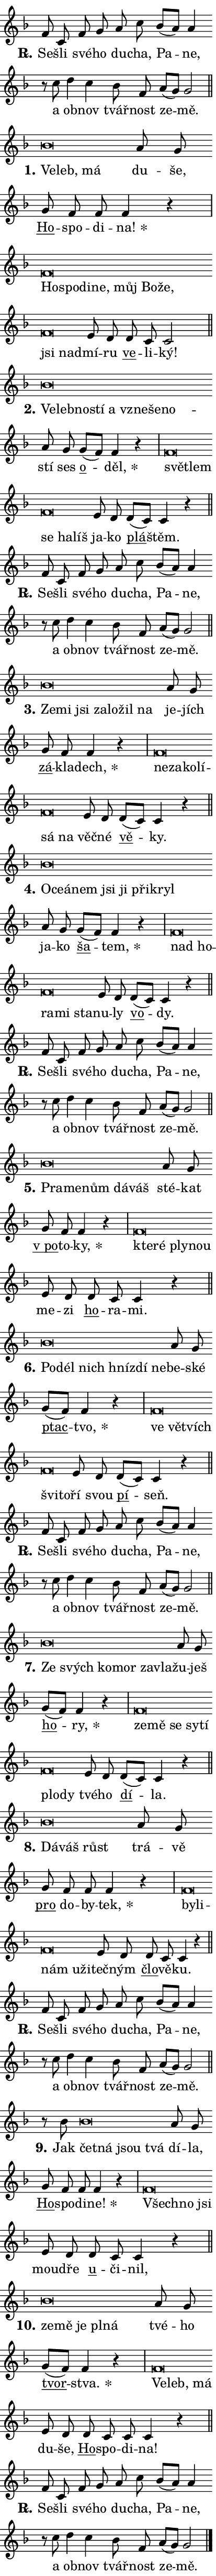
\version "2.24.0"
\header { tagline = "" }
\paper {
  indent = 0\cm
  top-margin = 0\cm
  right-margin = 0.13\cm % to fit lyric hyphens
  bottom-margin = 0\cm
  left-margin = 0\cm
  paper-width = 7\cm
  page-breaking = #ly:one-page-breaking
  system-system-spacing.basic-distance = #11
  score-system-spacing.basic-distance = #11
  ragged-last = ##f
}


%% Author: Thomas Morley
%% https://lists.gnu.org/archive/html/lilypond-user/2020-05/msg00002.html
#(define (line-position grob)
"Returns position of @var[grob} in current system:
   @code{'start}, if at first time-step
   @code{'end}, if at last time-step
   @code{'middle} otherwise
"
  (let* ((col (ly:item-get-column grob))
         (ln (ly:grob-object col 'left-neighbor))
         (rn (ly:grob-object col 'right-neighbor))
         (col-to-check-left (if (ly:grob? ln) ln col))
         (col-to-check-right (if (ly:grob? rn) rn col))
         (break-dir-left
           (and
             (ly:grob-property col-to-check-left 'non-musical #f)
             (ly:item-break-dir col-to-check-left)))
         (break-dir-right
           (and
             (ly:grob-property col-to-check-right 'non-musical #f)
             (ly:item-break-dir col-to-check-right))))
        (cond ((eqv? 1 break-dir-left) 'start)
              ((eqv? -1 break-dir-right) 'end)
              (else 'middle))))

#(define (tranparent-at-line-position vctor)
  (lambda (grob)
  "Relying on @code{line-position} select the relevant enry from @var{vctor}.
Used to determine transparency,"
    (case (line-position grob)
      ((end) (not (vector-ref vctor 0)))
      ((middle) (not (vector-ref vctor 1)))
      ((start) (not (vector-ref vctor 2))))))

noteHeadBreakVisibility =
#(define-music-function (break-visibility)(vector?)
"Makes @code{NoteHead}s transparent relying on @var{break-visibility}"
#{
  \override NoteHead.transparent =
    #(tranparent-at-line-position break-visibility)
#})

#(define delete-ledgers-for-transparent-note-heads
  (lambda (grob)
    "Reads whether a @code{NoteHead} is transparent.
If so this @code{NoteHead} is removed from @code{'note-heads} from
@var{grob}, which is supposed to be @code{LedgerLineSpanner}.
As a result ledgers are not printed for this @code{NoteHead}"
    (let* ((nhds-array (ly:grob-object grob 'note-heads))
           (nhds-list
             (if (ly:grob-array? nhds-array)
                 (ly:grob-array->list nhds-array)
                 '()))
           ;; Relies on the transparent-property being done before
           ;; Staff.LedgerLineSpanner.after-line-breaking is executed.
           ;; This is fragile ...
           (to-keep
             (remove
               (lambda (nhd)
                 (ly:grob-property nhd 'transparent #f))
               nhds-list)))
      ;; TODO find a better method to iterate over grob-arrays, similiar
      ;; to filter/remove etc for lists
      ;; For now rebuilt from scratch
      (set! (ly:grob-object grob 'note-heads)  '())
      (for-each
        (lambda (nhd)
          (ly:pointer-group-interface::add-grob grob 'note-heads nhd))
        to-keep))))

squashNotes = {
  \override NoteHead.X-extent = #'(-0.2 . 0.2)
  \override NoteHead.Y-extent = #'(-0.75 . 0)
  \override NoteHead.stencil =
    #(lambda (grob)
       (let ((pos (ly:grob-property grob 'staff-position)))
         (begin
           (if (< pos -7) (display "ERROR: Lower brevis then expected\n") (display ""))
           (if (<= pos -6) ly:text-interface::print ly:note-head::print))))
}
unSquashNotes = {
  \revert NoteHead.X-extent
  \revert NoteHead.Y-extent
  \revert NoteHead.stencil
}

hideNotes = \noteHeadBreakVisibility #begin-of-line-visible
unHideNotes = \noteHeadBreakVisibility #all-visible

% work-around for resetting accidentals
% https://lilypond.org/doc/v2.23/Documentation/notation/displaying-rhythms#unmetered-music
cadenzaMeasure = {
  \cadenzaOff
  \partial 1024 s1024
  \cadenzaOn
}

#(define-markup-command (accent layout props text) (markup?)
  "Underline accented syllable"
  (interpret-markup layout props
    #{\markup \override #'(offset . 4.3) \underline { #text }#}))

responsum = \markup \concat {
  "R" \hspace #-1.05 \path #0.1 #'((moveto 0 0.07) (lineto 0.9 0.8)) \hspace #0.05 "."
}

spaceSize = #0.6828661417322834 % exact space size for TeX Gyre Schola

\layout {
  \context {
    \Staff
    \remove "Time_signature_engraver"
    \override LedgerLineSpanner.after-line-breaking = #delete-ledgers-for-transparent-note-heads
  }
  \context {
    \Lyrics {
      \override LyricSpace.minimum-distance = \spaceSize
      \override LyricText.font-name = #"TeX Gyre Schola"
      \override LyricText.font-size = 1
      \override StanzaNumber.font-name = #"TeX Gyre Schola Bold"
      \override StanzaNumber.font-size = 1
    }
  }
  \context {
    \Score 
    \override NoteHead.text =
      #(lambda (grob) 
        (let ((pos (ly:grob-property grob 'staff-position)))
          #{\markup {
            \combine
              \halign #-0.55 \raise #(if (= pos -6) 0 0.5) \override #'(thickness . 2) \draw-line #'(3.2 . 0)
              \musicglyph "noteheads.sM1"
          }#}))
  }
}

% magnetic-lyrics.ily
%
%   written by
%     Jean Abou Samra <jean@abou-samra.fr>
%     Werner Lemberg <wl@gnu.org>
%
%   adapted by
%     Jiri Hon <jiri.hon@gmail.com>
%
% Version 2022-Apr-15

% https://www.mail-archive.com/lilypond-user@gnu.org/msg149350.html

#(define (Left_hyphen_pointer_engraver context)
   "Collect syllable-hyphen-syllable occurrences in lyrics and store
them in properties.  This engraver only looks to the left.  For
example, if the lyrics input is @code{foo -- bar}, it does the
following.

@itemize @bullet
@item
Set the @code{text} property of the @code{LyricHyphen} grob between
@q{foo} and @q{bar} to @code{foo}.

@item
Set the @code{left-hyphen} property of the @code{LyricText} grob with
text @q{foo} to the @code{LyricHyphen} grob between @q{foo} and
@q{bar}.
@end itemize

Use this auxiliary engraver in combination with the
@code{lyric-@/text::@/apply-@/magnetic-@/offset!} hook."
   (let ((hyphen #f)
         (text #f))
     (make-engraver
      (acknowledgers
       ((lyric-syllable-interface engraver grob source-engraver)
        (set! text grob)))
      (end-acknowledgers
       ((lyric-hyphen-interface engraver grob source-engraver)
        ;(when (not (grob::has-interface grob 'lyric-space-interface))
          (set! hyphen grob)));)
      ((stop-translation-timestep engraver)
       (when (and text hyphen)
         (ly:grob-set-object! text 'left-hyphen hyphen))
       (set! text #f)
       (set! hyphen #f)))))

#(define (lyric-text::apply-magnetic-offset! grob)
   "If the space between two syllables is less than the value in
property @code{LyricText@/.details@/.squash-threshold}, move the right
syllable to the left so that it gets concatenated with the left
syllable.

Use this function as a hook for
@code{LyricText@/.after-@/line-@/breaking} if the
@code{Left_@/hyphen_@/pointer_@/engraver} is active."
   (let ((hyphen (ly:grob-object grob 'left-hyphen #f)))
     (when hyphen
       (let ((left-text (ly:spanner-bound hyphen LEFT)))
         (when (grob::has-interface left-text 'lyric-syllable-interface)
           (let* ((common (ly:grob-common-refpoint grob left-text X))
                  (this-x-ext (ly:grob-extent grob common X))
                  (left-x-ext
                   (begin
                     ;; Trigger magnetism for left-text.
                     (ly:grob-property left-text 'after-line-breaking)
                     (ly:grob-extent left-text common X)))
                  ;; `delta` is the gap width between two syllables.
                  (delta (- (interval-start this-x-ext)
                            (interval-end left-x-ext)))
                  (details (ly:grob-property grob 'details))
                  (threshold (assoc-get 'squash-threshold details 0.2)))
             (when (< delta threshold)
               (let* (;; We have to manipulate the input text so that
                      ;; ligatures crossing syllable boundaries are not
                      ;; disabled.  For languages based on the Latin
                      ;; script this is essentially a beautification.
                      ;; However, for non-Western scripts it can be a
                      ;; necessity.
                      (lt (ly:grob-property left-text 'text))
                      (rt (ly:grob-property grob 'text))
                      (is-space (grob::has-interface hyphen 'lyric-space-interface))
                      (space (if is-space " " ""))
                      (extra-delta (if is-space spaceSize 0))
                      ;; Append new syllable.
                      (ltrt-space (if (and (string? lt) (string? rt))
                                (string-append lt space rt)
                                (make-concat-markup (list lt space rt))))
                      ;; Right-align `ltrt` to the right side.
                      (ltrt-space-markup (grob-interpret-markup
                               grob
                               (make-translate-markup
                                (cons (interval-length this-x-ext) 0)
                                (make-right-align-markup ltrt-space)))))
                 (begin
                   ;; Don't print `left-text`.
                   (ly:grob-set-property! left-text 'stencil #f)
                   ;; Set text and stencil (which holds all collected
                   ;; syllables so far) and shift it to the left.
                   (ly:grob-set-property! grob 'text ltrt-space)
                   (ly:grob-set-property! grob 'stencil ltrt-space-markup)
                   (ly:grob-translate-axis! grob (- (- delta extra-delta)) X))))))))))


#(define (lyric-hyphen::displace-bounds-first grob)
   ;; Make very sure this callback isn't triggered too early.
   (let ((left (ly:spanner-bound grob LEFT))
         (right (ly:spanner-bound grob RIGHT)))
     (ly:grob-property left 'after-line-breaking)
     (ly:grob-property right 'after-line-breaking)
     (ly:lyric-hyphen::print grob)))

squashThreshold = #0.4

\layout {
  \context {
    \Lyrics
    \consists #Left_hyphen_pointer_engraver
    \override LyricText.after-line-breaking =
      #lyric-text::apply-magnetic-offset!
    \override LyricHyphen.stencil = #lyric-hyphen::displace-bounds-first
    \override LyricText.details.squash-threshold = \squashThreshold
    \override LyricHyphen.minimum-distance = 0
    \override LyricHyphen.minimum-length = \squashThreshold
  }
}

squashText = \override LyricText.details.squash-threshold = 9999
unSquashText = \override LyricText.details.squash-threshold = \squashThreshold

leftText = \override LyricText.self-alignment-X = #LEFT
unLeftText = \revert LyricText.self-alignment-X

starOffset = #(lambda (grob) 
                (let ((x_offset (ly:self-alignment-interface::aligned-on-x-parent grob)))
                  (if (= x_offset 0) 0 (+ x_offset 1.2))))

star = #(define-music-function (syllable)(string?)
"Append star separator at the end of a syllable"
#{
  \once \override LyricText.X-offset = #starOffset
  \lyricmode { \markup {
    #syllable
    \override #'((font-name . "TeX Gyre Schola Bold")) \hspace #0.2 \lower #0.65 \larger "*"
  } }
#})

starAccent = #(define-music-function (syllable)(string?)
"Append star separator at the end of a syllable and make accent"
#{
  \once \override LyricText.X-offset = #starOffset
  \lyricmode { \markup {
    \accent #syllable
    \override #'((font-name . "TeX Gyre Schola Bold")) \hspace #0.2 \lower #0.65 \larger "*"
  } }
#})

breath = #(define-music-function (syllable)(string?)
"Append breathing indicator at the end of a syllable"
#{
  \lyricmode { \markup { #syllable "+" } }
#})

optionalBreath = #(define-music-function (syllable)(string?)
"Append optional breathing indicator at the end of a syllable"
#{
  \lyricmode { \markup { #syllable "(+)" } }
#})


\score {
    <<
        \new Voice = "melody" { \cadenzaOn \key f \major \relative { f'8 c f g a c \bar "" bes[( a)] a4 \bar "" r8 c d4 c \bar "" bes8 f \bar "" a[( g)] g2 \cadenzaMeasure \bar "||" \break } }
        \new Lyrics \lyricsto "melody" { \lyricmode { \set stanza = \responsum
Se -- šli své -- ho du -- cha, Pa -- ne, a ob -- nov tvář -- nost ze -- mě. } }
    >>
    \layout {}
}

\score {
    <<
        \new Voice = "melody" { \cadenzaOn \key f \major \relative { \squashNotes bes'\breve*1/16 \hideNotes \breve*1/16 \breve*1/16 \bar "" \unHideNotes \unSquashNotes a8 g \bar "" g f f f4 r \cadenzaMeasure \bar "|" \squashNotes f\breve*1/16 \hideNotes \breve*1/16 \bar "" \breve*1/16 \bar "" \breve*1/16 \bar "" \breve*1/16 \bar "" \breve*1/16 \bar "" \breve*1/16 \bar "" \breve*1/16 \breve*1/16 \bar "" \unHideNotes \unSquashNotes e8 d \bar "" d c c2 \cadenzaMeasure \bar "||" \break } }
        \new Lyrics \lyricsto "melody" { \lyricmode { \set stanza = "1."
\leftText Ve -- \squashText leb, má \unLeftText \unSquashText du -- še, \markup \accent Ho -- spo -- di -- \star na! \leftText Ho -- \squashText spo -- di -- ne, můj Bo -- že, jsi nad -- \unLeftText \unSquashText mí -- ru \markup \accent ve -- li -- ký! } }
    >>
    \layout {}
}

\score {
    <<
        \new Voice = "melody" { \cadenzaOn \key f \major \relative { \squashNotes bes'\breve*1/16 \hideNotes \breve*1/16 \bar "" \breve*1/16 \bar "" \breve*1/16 \bar "" \breve*1/16 \bar "" \breve*1/16 \bar "" \breve*1/16 \breve*1/16 \bar "" \unHideNotes \unSquashNotes a8 g \bar "" g[( f)] f4 r \cadenzaMeasure \bar "|" \squashNotes f\breve*1/16 \hideNotes \breve*1/16 \bar "" \breve*1/16 \bar "" \breve*1/16 \breve*1/16 \bar "" \unHideNotes \unSquashNotes e8 d \bar "" d[( c)] c4 r \cadenzaMeasure \bar "||" \break } }
        \new Lyrics \lyricsto "melody" { \lyricmode { \set stanza = "2."
\leftText Ve -- \squashText leb -- no -- stí a vzne -- še -- no -- \unLeftText \unSquashText stí ses \markup \accent o -- \star děl, \leftText svě -- \squashText tlem se ha -- líš \unLeftText \unSquashText ja -- ko \markup \accent plá -- štěm. } }
    >>
    \layout {}
}

\score {
    <<
        \new Voice = "melody" { \cadenzaOn \key f \major \relative { f'8 c f g a c \bar "" bes[( a)] a4 \bar "" r8 c d4 c \bar "" bes8 f \bar "" a[( g)] g2 \cadenzaMeasure \bar "||" \break } }
        \new Lyrics \lyricsto "melody" { \lyricmode { \set stanza = \responsum
Se -- šli své -- ho du -- cha, Pa -- ne, a ob -- nov tvář -- nost ze -- mě. } }
    >>
    \layout {}
}

\score {
    <<
        \new Voice = "melody" { \cadenzaOn \key f \major \relative { \squashNotes bes'\breve*1/16 \hideNotes \breve*1/16 \bar "" \breve*1/16 \bar "" \breve*1/16 \bar "" \breve*1/16 \bar "" \breve*1/16 \breve*1/16 \bar "" \unHideNotes \unSquashNotes a8 g \bar "" g f f4 r \cadenzaMeasure \bar "|" \squashNotes f\breve*1/16 \hideNotes \breve*1/16 \bar "" \breve*1/16 \bar "" \breve*1/16 \bar "" \breve*1/16 \breve*1/16 \bar "" \unHideNotes \unSquashNotes e8 d \bar "" d[( c)] c4 r \cadenzaMeasure \bar "||" \break } }
        \new Lyrics \lyricsto "melody" { \lyricmode { \set stanza = "3."
\leftText Ze -- \squashText mi jsi za -- lo -- žil na \unLeftText \unSquashText je -- jích \markup \accent zá -- kla -- \star dech, \leftText ne -- \squashText za -- ko -- lí -- sá na \unLeftText \unSquashText věč -- né \markup \accent vě -- ky. } }
    >>
    \layout {}
}

\score {
    <<
        \new Voice = "melody" { \cadenzaOn \key f \major \relative { \squashNotes bes'\breve*1/16 \hideNotes \breve*1/16 \bar "" \breve*1/16 \bar "" \breve*1/16 \bar "" \breve*1/16 \bar "" \breve*1/16 \bar "" \breve*1/16 \breve*1/16 \bar "" \unHideNotes \unSquashNotes a8 g \bar "" g[( f)] f4 r \cadenzaMeasure \bar "|" \squashNotes f\breve*1/16 \hideNotes \breve*1/16 \bar "" \breve*1/16 \bar "" \breve*1/16 \breve*1/16 \bar "" \unHideNotes \unSquashNotes e8 d \bar "" d[( c)] c4 r \cadenzaMeasure \bar "||" \break } }
        \new Lyrics \lyricsto "melody" { \lyricmode { \set stanza = "4."
\leftText O -- \squashText ce -- á -- nem jsi ji při -- kryl \unLeftText \unSquashText ja -- ko \markup \accent ša -- \star tem, \leftText nad \squashText ho -- ra -- mi sta -- \unLeftText \unSquashText nu -- ly \markup \accent vo -- dy. } }
    >>
    \layout {}
}

\score {
    <<
        \new Voice = "melody" { \cadenzaOn \key f \major \relative { f'8 c f g a c \bar "" bes[( a)] a4 \bar "" r8 c d4 c \bar "" bes8 f \bar "" a[( g)] g2 \cadenzaMeasure \bar "||" \break } }
        \new Lyrics \lyricsto "melody" { \lyricmode { \set stanza = \responsum
Se -- šli své -- ho du -- cha, Pa -- ne, a ob -- nov tvář -- nost ze -- mě. } }
    >>
    \layout {}
}

\score {
    <<
        \new Voice = "melody" { \cadenzaOn \key f \major \relative { \squashNotes bes'\breve*1/16 \hideNotes \breve*1/16 \bar "" \breve*1/16 \bar "" \breve*1/16 \breve*1/16 \bar "" \unHideNotes \unSquashNotes a8 g \bar "" g f f4 r \cadenzaMeasure \bar "|" \squashNotes f\breve*1/16 \hideNotes \breve*1/16 \bar "" \breve*1/16 \breve*1/16 \bar "" \unHideNotes \unSquashNotes e8 d \bar "" d c c4 r \cadenzaMeasure \bar "||" \break } }
        \new Lyrics \lyricsto "melody" { \lyricmode { \set stanza = "5."
\leftText Pra -- \squashText me -- nům dá -- váš \unLeftText \unSquashText sté -- kat \markup \accent "v po" -- to -- \star ky, \leftText kte -- \squashText ré ply -- nou \unLeftText \unSquashText me -- zi \markup \accent ho -- ra -- mi. } }
    >>
    \layout {}
}

\score {
    <<
        \new Voice = "melody" { \cadenzaOn \key f \major \relative { \squashNotes bes'\breve*1/16 \hideNotes \breve*1/16 \bar "" \breve*1/16 \bar "" \breve*1/16 \bar "" \breve*1/16 \breve*1/16 \bar "" \unHideNotes \unSquashNotes a8 g \bar "" g[( f)] f4 r \cadenzaMeasure \bar "|" \squashNotes f\breve*1/16 \hideNotes \breve*1/16 \bar "" \breve*1/16 \bar "" \breve*1/16 \breve*1/16 \bar "" \unHideNotes \unSquashNotes e8 d \bar "" d[( c)] c4 r \cadenzaMeasure \bar "||" \break } }
        \new Lyrics \lyricsto "melody" { \lyricmode { \set stanza = "6."
\leftText Po -- \squashText dél nich hníz -- dí ne -- \unLeftText \unSquashText be -- ské \markup \accent ptac -- \star tvo, \leftText ve \squashText vět -- vích švi -- to -- \unLeftText \unSquashText ří svou \markup \accent pí -- seň. } }
    >>
    \layout {}
}

\score {
    <<
        \new Voice = "melody" { \cadenzaOn \key f \major \relative { f'8 c f g a c \bar "" bes[( a)] a4 \bar "" r8 c d4 c \bar "" bes8 f \bar "" a[( g)] g2 \cadenzaMeasure \bar "||" \break } }
        \new Lyrics \lyricsto "melody" { \lyricmode { \set stanza = \responsum
Se -- šli své -- ho du -- cha, Pa -- ne, a ob -- nov tvář -- nost ze -- mě. } }
    >>
    \layout {}
}

\score {
    <<
        \new Voice = "melody" { \cadenzaOn \key f \major \relative { \squashNotes bes'\breve*1/16 \hideNotes \breve*1/16 \bar "" \breve*1/16 \bar "" \breve*1/16 \bar "" \breve*1/16 \breve*1/16 \bar "" \unHideNotes \unSquashNotes a8 g \bar "" g[( f)] f4 r \cadenzaMeasure \bar "|" \squashNotes f\breve*1/16 \hideNotes \breve*1/16 \bar "" \breve*1/16 \bar "" \breve*1/16 \bar "" \breve*1/16 \bar "" \breve*1/16 \breve*1/16 \bar "" \unHideNotes \unSquashNotes e8 d \bar "" d[( c)] c4 r \cadenzaMeasure \bar "||" \break } }
        \new Lyrics \lyricsto "melody" { \lyricmode { \set stanza = "7."
\leftText Ze \squashText svých ko -- mor za -- vla -- \unLeftText \unSquashText žu -- ješ \markup \accent ho -- \star ry, \leftText ze -- \squashText mě se sy -- tí plo -- dy \unLeftText \unSquashText tvé -- ho \markup \accent dí -- la. } }
    >>
    \layout {}
}

\score {
    <<
        \new Voice = "melody" { \cadenzaOn \key f \major \relative { \squashNotes bes'\breve*1/16 \hideNotes \breve*1/16 \breve*1/16 \bar "" \unHideNotes \unSquashNotes a8 g \bar "" g f f f4 r \cadenzaMeasure \bar "|" \squashNotes f\breve*1/16 \hideNotes \breve*1/16 \bar "" \breve*1/16 \bar "" \breve*1/16 \breve*1/16 \bar "" \unHideNotes \unSquashNotes e8 d \bar "" d c c4 r \cadenzaMeasure \bar "||" \break } }
        \new Lyrics \lyricsto "melody" { \lyricmode { \set stanza = "8."
\leftText Dá -- \squashText váš růst \unLeftText \unSquashText trá -- vě \markup \accent pro do -- by -- \star tek, \leftText by -- \squashText li -- nám u -- ži -- \unLeftText \unSquashText teč -- ným \markup \accent člo -- vě -- ku. } }
    >>
    \layout {}
}

\score {
    <<
        \new Voice = "melody" { \cadenzaOn \key f \major \relative { f'8 c f g a c \bar "" bes[( a)] a4 \bar "" r8 c d4 c \bar "" bes8 f \bar "" a[( g)] g2 \cadenzaMeasure \bar "||" \break } }
        \new Lyrics \lyricsto "melody" { \lyricmode { \set stanza = \responsum
Se -- šli své -- ho du -- cha, Pa -- ne, a ob -- nov tvář -- nost ze -- mě. } }
    >>
    \layout {}
}

\score {
    <<
        \new Voice = "melody" { \cadenzaOn \key f \major \relative { r8 bes' \squashNotes bes\breve*1/16 \hideNotes \breve*1/16 \bar "" \breve*1/16 \breve*1/16 \bar "" \unHideNotes \unSquashNotes a8 g \bar "" g f f f4 r \cadenzaMeasure \bar "|" \squashNotes f\breve*1/16 \hideNotes \breve*1/16 \breve*1/16 \bar "" \unHideNotes \unSquashNotes e8 d \bar "" d c c4 r \cadenzaMeasure \bar "||" \break } }
        \new Lyrics \lyricsto "melody" { \lyricmode { \set stanza = "9."
Jak \leftText čet -- \squashText ná jsou tvá \unLeftText \unSquashText dí -- la, \markup \accent Ho -- spo -- di -- \star ne! \leftText Všech -- \squashText no jsi \unLeftText \unSquashText mou -- dře \markup \accent u -- či -- nil, } }
    >>
    \layout {}
}

\score {
    <<
        \new Voice = "melody" { \cadenzaOn \key f \major \relative { \squashNotes bes'\breve*1/16 \hideNotes \breve*1/16 \bar "" \breve*1/16 \bar "" \breve*1/16 \breve*1/16 \bar "" \unHideNotes \unSquashNotes a8 g \bar "" g[( f)] f4 r \cadenzaMeasure \bar "|" \squashNotes f\breve*1/16 \hideNotes \breve*1/16 \breve*1/16 \bar "" \unHideNotes \unSquashNotes e8 d \bar "" d c c c4 r \cadenzaMeasure \bar "||" \break } }
        \new Lyrics \lyricsto "melody" { \lyricmode { \set stanza = "10."
\leftText ze -- \squashText mě je pl -- ná \unLeftText \unSquashText tvé -- ho \markup \accent tvor -- \star stva. \leftText Ve -- \squashText leb, má \unLeftText \unSquashText du -- še, \markup \accent Ho -- spo -- di -- na! } }
    >>
    \layout {}
}

\score {
    <<
        \new Voice = "melody" { \cadenzaOn \key f \major \relative { f'8 c f g a c \bar "" bes[( a)] a4 \bar "" r8 c d4 c \bar "" bes8 f \bar "" a[( g)] g2 \cadenzaMeasure \bar "||" \break } \bar "|." }
        \new Lyrics \lyricsto "melody" { \lyricmode { \set stanza = \responsum
Se -- šli své -- ho du -- cha, Pa -- ne, a ob -- nov tvář -- nost ze -- mě. } }
    >>
    \layout {}
}
